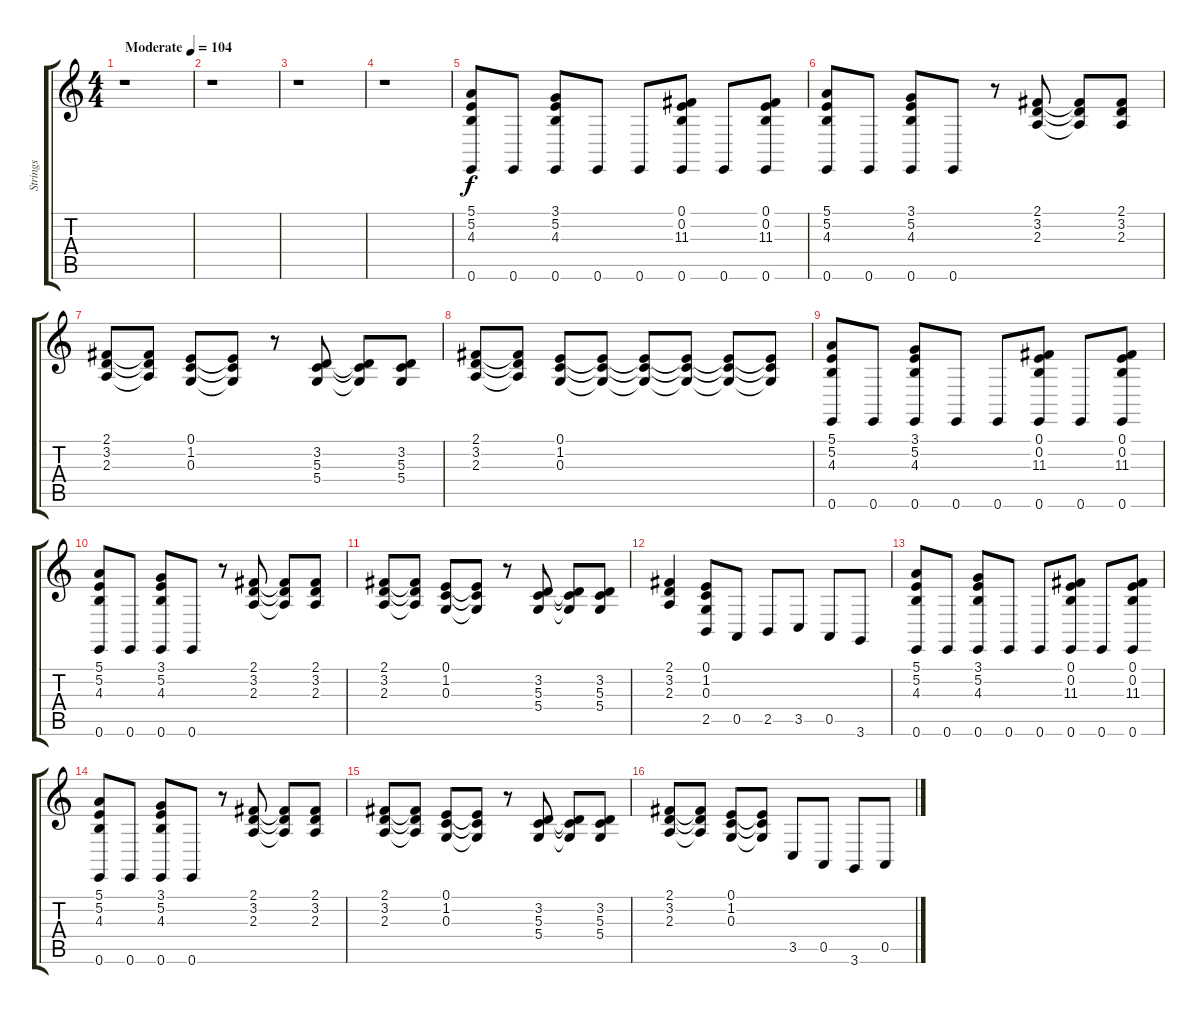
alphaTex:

\track ("Strings" "Strings") {instrument synthstrings1}
\staff {score tabs}
\tuning (E4 B3 G3 D3 A2 E2) {hide}
\ts (4 4)
\tempo (104 "Moderate")
\clef g2
\ks c
r.1{dy f instrument synthstrings1} |
r.1 |
r.1 |
r.1 |
(5.1 5.2 4.3 0.6).8 0.6.8 (3.1 5.2 4.3 0.6).8 0.6.8 0.6.8 (0.1 0.2 11.3 0.6).8 0.6.8 (0.1 0.2 11.3 0.6).8 |
(5.1 5.2 4.3 0.6).8 0.6.8 (3.1 5.2 4.3 0.6).8 0.6.8 r.8 (2.1 3.2 2.3).8 (2.1{t} 3.2{t} 2.3{t}).8 (2.1 3.2 2.3).8 |
(2.1 3.2 2.3).8 (2.1{t} 3.2{t} 2.3{t}).8 (0.1 1.2 0.3).8 (0.1{t} 1.2{t} 0.3{t}).8 r.8 (3.2 5.3 5.4).8 (3.2{t} 5.3{t} 5.4{t}).8 (3.2 5.3 5.4).8 |
(2.1 3.2 2.3).8 (2.1{t} 3.2{t} 2.3{t}).8 (0.1 1.2 0.3).8 (0.1{t} 1.2{t} 0.3{t}).8 (0.1{t} 1.2{t} 0.3{t}).8 (0.1{t} 1.2{t} 0.3{t}).8 (0.1{t} 1.2{t} 0.3{t}).8 (0.1{t} 1.2{t} 0.3{t}).8 |
(5.1 5.2 4.3 0.6).8 0.6.8 (3.1 5.2 4.3 0.6).8 0.6.8 0.6.8 (0.1 0.2 11.3 0.6).8 0.6.8 (0.1 0.2 11.3 0.6).8 |
(5.1 5.2 4.3 0.6).8 0.6.8 (3.1 5.2 4.3 0.6).8 0.6.8 r.8 (2.1 3.2 2.3).8 (2.1{t} 3.2{t} 2.3{t}).8 (2.1 3.2 2.3).8 |
(2.1 3.2 2.3).8 (2.1{t} 3.2{t} 2.3{t}).8 (0.1 1.2 0.3).8 (0.1{t} 1.2{t} 0.3{t}).8 r.8 (3.2 5.3 5.4).8 (3.2{t} 5.3{t} 5.4{t}).8 (3.2 5.3 5.4).8 |
(2.1 3.2 2.3).4 (0.1 1.2 0.3 2.5).8 0.5.8 2.5.8 3.5.8 0.5.8 3.6.8 |
(5.1 5.2 4.3 0.6).8 0.6.8 (3.1 5.2 4.3 0.6).8 0.6.8 0.6.8 (0.1 0.2 11.3 0.6).8 0.6.8 (0.1 0.2 11.3 0.6).8 |
(5.1 5.2 4.3 0.6).8 0.6.8 (3.1 5.2 4.3 0.6).8 0.6.8 r.8 (2.1 3.2 2.3).8 (2.1{t} 3.2{t} 2.3{t}).8 (2.1 3.2 2.3).8 |
(2.1 3.2 2.3).8 (2.1{t} 3.2{t} 2.3{t}).8 (0.1 1.2 0.3).8 (0.1{t} 1.2{t} 0.3{t}).8 r.8 (3.2 5.3 5.4).8 (3.2{t} 5.3{t} 5.4{t}).8 (3.2 5.3 5.4).8 |
(2.1 3.2 2.3).8 (2.1{t} 3.2{t} 2.3{t}).8 (0.1 1.2 0.3).8 (0.1{t} 1.2{t} 0.3{t}).8 3.5.8 0.5.8 3.6.8 0.5.8
